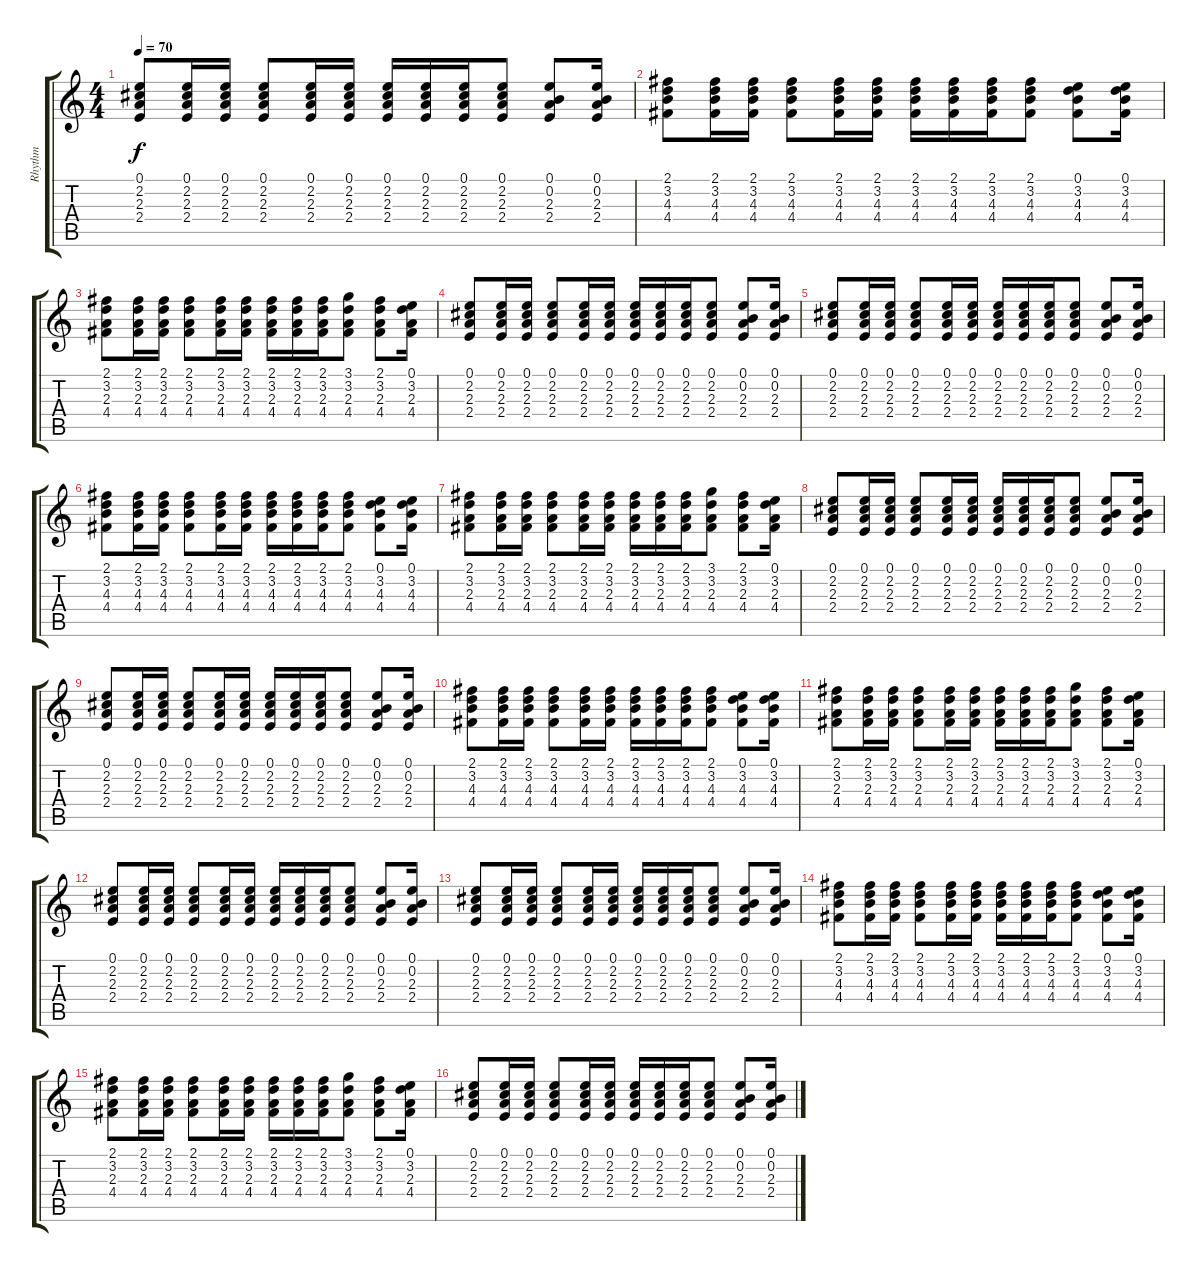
\track ("Rhythm" "Rhythm") {instrument acousticguitarnylon}
\staff {score tabs}
\tuning (E4 B3 G3 D3 A2 E2) {hide}
\ts (4 4)
\tempo 70
\clef g2
\ks c
(0.1 2.2 2.3 2.4).8{dy f instrument acousticguitarnylon} (0.1 2.2 2.3 2.4).16 (0.1 2.2 2.3 2.4).16 (0.1 2.2 2.3 2.4).8 (0.1 2.2 2.3 2.4).16 (0.1 2.2 2.3 2.4).16 (0.1 2.2 2.3 2.4).16 (0.1 2.2 2.3 2.4).16 (0.1 2.2 2.3 2.4).16 (0.1 2.2 2.3 2.4).8 (0.1 0.2 2.3 2.4).8 (0.1 0.2 2.3 2.4).16 |
(2.1 3.2 4.3 4.4).8 (2.1 3.2 4.3 4.4).16 (2.1 3.2 4.3 4.4).16 (2.1 3.2 4.3 4.4).8 (2.1 3.2 4.3 4.4).16 (2.1 3.2 4.3 4.4).16 (2.1 3.2 4.3 4.4).16 (2.1 3.2 4.3 4.4).16 (2.1 3.2 4.3 4.4).16 (2.1 3.2 4.3 4.4).8 (0.1 3.2 4.3 4.4).8 (0.1 3.2 4.3 4.4).16 |
(2.1 3.2 2.3 4.4).8 (2.1 3.2 2.3 4.4).16 (2.1 3.2 2.3 4.4).16 (2.1 3.2 2.3 4.4).8 (2.1 3.2 2.3 4.4).16 (2.1 3.2 2.3 4.4).16 (2.1 3.2 2.3 4.4).16 (2.1 3.2 2.3 4.4).16 (2.1 3.2 2.3 4.4).16 (3.1 3.2 2.3 4.4).8 (2.1 3.2 2.3 4.4).8 (0.1 3.2 2.3 4.4).16 |
(0.1 2.2 2.3 2.4).8 (0.1 2.2 2.3 2.4).16 (0.1 2.2 2.3 2.4).16 (0.1 2.2 2.3 2.4).8 (0.1 2.2 2.3 2.4).16 (0.1 2.2 2.3 2.4).16 (0.1 2.2 2.3 2.4).16 (0.1 2.2 2.3 2.4).16 (0.1 2.2 2.3 2.4).16 (0.1 2.2 2.3 2.4).8 (0.1 0.2 2.3 2.4).8 (0.1 0.2 2.3 2.4).16 |
(0.1 2.2 2.3 2.4).8 (0.1 2.2 2.3 2.4).16 (0.1 2.2 2.3 2.4).16 (0.1 2.2 2.3 2.4).8 (0.1 2.2 2.3 2.4).16 (0.1 2.2 2.3 2.4).16 (0.1 2.2 2.3 2.4).16 (0.1 2.2 2.3 2.4).16 (0.1 2.2 2.3 2.4).16 (0.1 2.2 2.3 2.4).8 (0.1 0.2 2.3 2.4).8 (0.1 0.2 2.3 2.4).16 |
(2.1 3.2 4.3 4.4).8 (2.1 3.2 4.3 4.4).16 (2.1 3.2 4.3 4.4).16 (2.1 3.2 4.3 4.4).8 (2.1 3.2 4.3 4.4).16 (2.1 3.2 4.3 4.4).16 (2.1 3.2 4.3 4.4).16 (2.1 3.2 4.3 4.4).16 (2.1 3.2 4.3 4.4).16 (2.1 3.2 4.3 4.4).8 (0.1 3.2 4.3 4.4).8 (0.1 3.2 4.3 4.4).16 |
(2.1 3.2 2.3 4.4).8 (2.1 3.2 2.3 4.4).16 (2.1 3.2 2.3 4.4).16 (2.1 3.2 2.3 4.4).8 (2.1 3.2 2.3 4.4).16 (2.1 3.2 2.3 4.4).16 (2.1 3.2 2.3 4.4).16 (2.1 3.2 2.3 4.4).16 (2.1 3.2 2.3 4.4).16 (3.1 3.2 2.3 4.4).8 (2.1 3.2 2.3 4.4).8 (0.1 3.2 2.3 4.4).16 |
(0.1 2.2 2.3 2.4).8 (0.1 2.2 2.3 2.4).16 (0.1 2.2 2.3 2.4).16 (0.1 2.2 2.3 2.4).8 (0.1 2.2 2.3 2.4).16 (0.1 2.2 2.3 2.4).16 (0.1 2.2 2.3 2.4).16 (0.1 2.2 2.3 2.4).16 (0.1 2.2 2.3 2.4).16 (0.1 2.2 2.3 2.4).8 (0.1 0.2 2.3 2.4).8 (0.1 0.2 2.3 2.4).16 |
(0.1 2.2 2.3 2.4).8 (0.1 2.2 2.3 2.4).16 (0.1 2.2 2.3 2.4).16 (0.1 2.2 2.3 2.4).8 (0.1 2.2 2.3 2.4).16 (0.1 2.2 2.3 2.4).16 (0.1 2.2 2.3 2.4).16 (0.1 2.2 2.3 2.4).16 (0.1 2.2 2.3 2.4).16 (0.1 2.2 2.3 2.4).8 (0.1 0.2 2.3 2.4).8 (0.1 0.2 2.3 2.4).16 |
(2.1 3.2 4.3 4.4).8 (2.1 3.2 4.3 4.4).16 (2.1 3.2 4.3 4.4).16 (2.1 3.2 4.3 4.4).8 (2.1 3.2 4.3 4.4).16 (2.1 3.2 4.3 4.4).16 (2.1 3.2 4.3 4.4).16 (2.1 3.2 4.3 4.4).16 (2.1 3.2 4.3 4.4).16 (2.1 3.2 4.3 4.4).8 (0.1 3.2 4.3 4.4).8 (0.1 3.2 4.3 4.4).16 |
(2.1 3.2 2.3 4.4).8 (2.1 3.2 2.3 4.4).16 (2.1 3.2 2.3 4.4).16 (2.1 3.2 2.3 4.4).8 (2.1 3.2 2.3 4.4).16 (2.1 3.2 2.3 4.4).16 (2.1 3.2 2.3 4.4).16 (2.1 3.2 2.3 4.4).16 (2.1 3.2 2.3 4.4).16 (3.1 3.2 2.3 4.4).8 (2.1 3.2 2.3 4.4).8 (0.1 3.2 2.3 4.4).16 |
(0.1 2.2 2.3 2.4).8 (0.1 2.2 2.3 2.4).16 (0.1 2.2 2.3 2.4).16 (0.1 2.2 2.3 2.4).8 (0.1 2.2 2.3 2.4).16 (0.1 2.2 2.3 2.4).16 (0.1 2.2 2.3 2.4).16 (0.1 2.2 2.3 2.4).16 (0.1 2.2 2.3 2.4).16 (0.1 2.2 2.3 2.4).8 (0.1 0.2 2.3 2.4).8 (0.1 0.2 2.3 2.4).16 |
(0.1 2.2 2.3 2.4).8 (0.1 2.2 2.3 2.4).16 (0.1 2.2 2.3 2.4).16 (0.1 2.2 2.3 2.4).8 (0.1 2.2 2.3 2.4).16 (0.1 2.2 2.3 2.4).16 (0.1 2.2 2.3 2.4).16 (0.1 2.2 2.3 2.4).16 (0.1 2.2 2.3 2.4).16 (0.1 2.2 2.3 2.4).8 (0.1 0.2 2.3 2.4).8 (0.1 0.2 2.3 2.4).16 |
(2.1 3.2 4.3 4.4).8 (2.1 3.2 4.3 4.4).16 (2.1 3.2 4.3 4.4).16 (2.1 3.2 4.3 4.4).8 (2.1 3.2 4.3 4.4).16 (2.1 3.2 4.3 4.4).16 (2.1 3.2 4.3 4.4).16 (2.1 3.2 4.3 4.4).16 (2.1 3.2 4.3 4.4).16 (2.1 3.2 4.3 4.4).8 (0.1 3.2 4.3 4.4).8 (0.1 3.2 4.3 4.4).16 |
(2.1 3.2 2.3 4.4).8 (2.1 3.2 2.3 4.4).16 (2.1 3.2 2.3 4.4).16 (2.1 3.2 2.3 4.4).8 (2.1 3.2 2.3 4.4).16 (2.1 3.2 2.3 4.4).16 (2.1 3.2 2.3 4.4).16 (2.1 3.2 2.3 4.4).16 (2.1 3.2 2.3 4.4).16 (3.1 3.2 2.3 4.4).8 (2.1 3.2 2.3 4.4).8 (0.1 3.2 2.3 4.4).16 |
(0.1 2.2 2.3 2.4).8 (0.1 2.2 2.3 2.4).16 (0.1 2.2 2.3 2.4).16 (0.1 2.2 2.3 2.4).8 (0.1 2.2 2.3 2.4).16 (0.1 2.2 2.3 2.4).16 (0.1 2.2 2.3 2.4).16 (0.1 2.2 2.3 2.4).16 (0.1 2.2 2.3 2.4).16 (0.1 2.2 2.3 2.4).8 (0.1 0.2 2.3 2.4).8 (0.1 0.2 2.3 2.4).16
